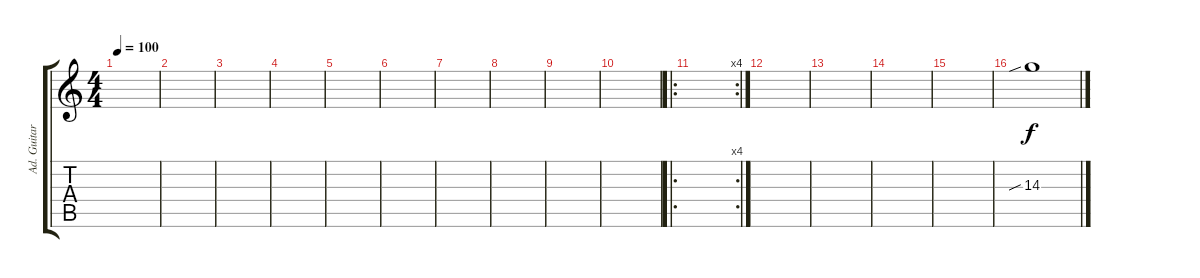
\track ("Ad. Guitar" "Ad. Guitar") {instrument overdrivenguitar}
\staff {score tabs}
\tuning (D4 A3 F3 C3 G2 C2) {hide}
\ts (4 4)
\tempo 100
\clef g2
\ks c
|
|
|
|
|
|
|
|
|
|
\ro
\rc 4
|
|
|
|
|
14.3{sib}.1
